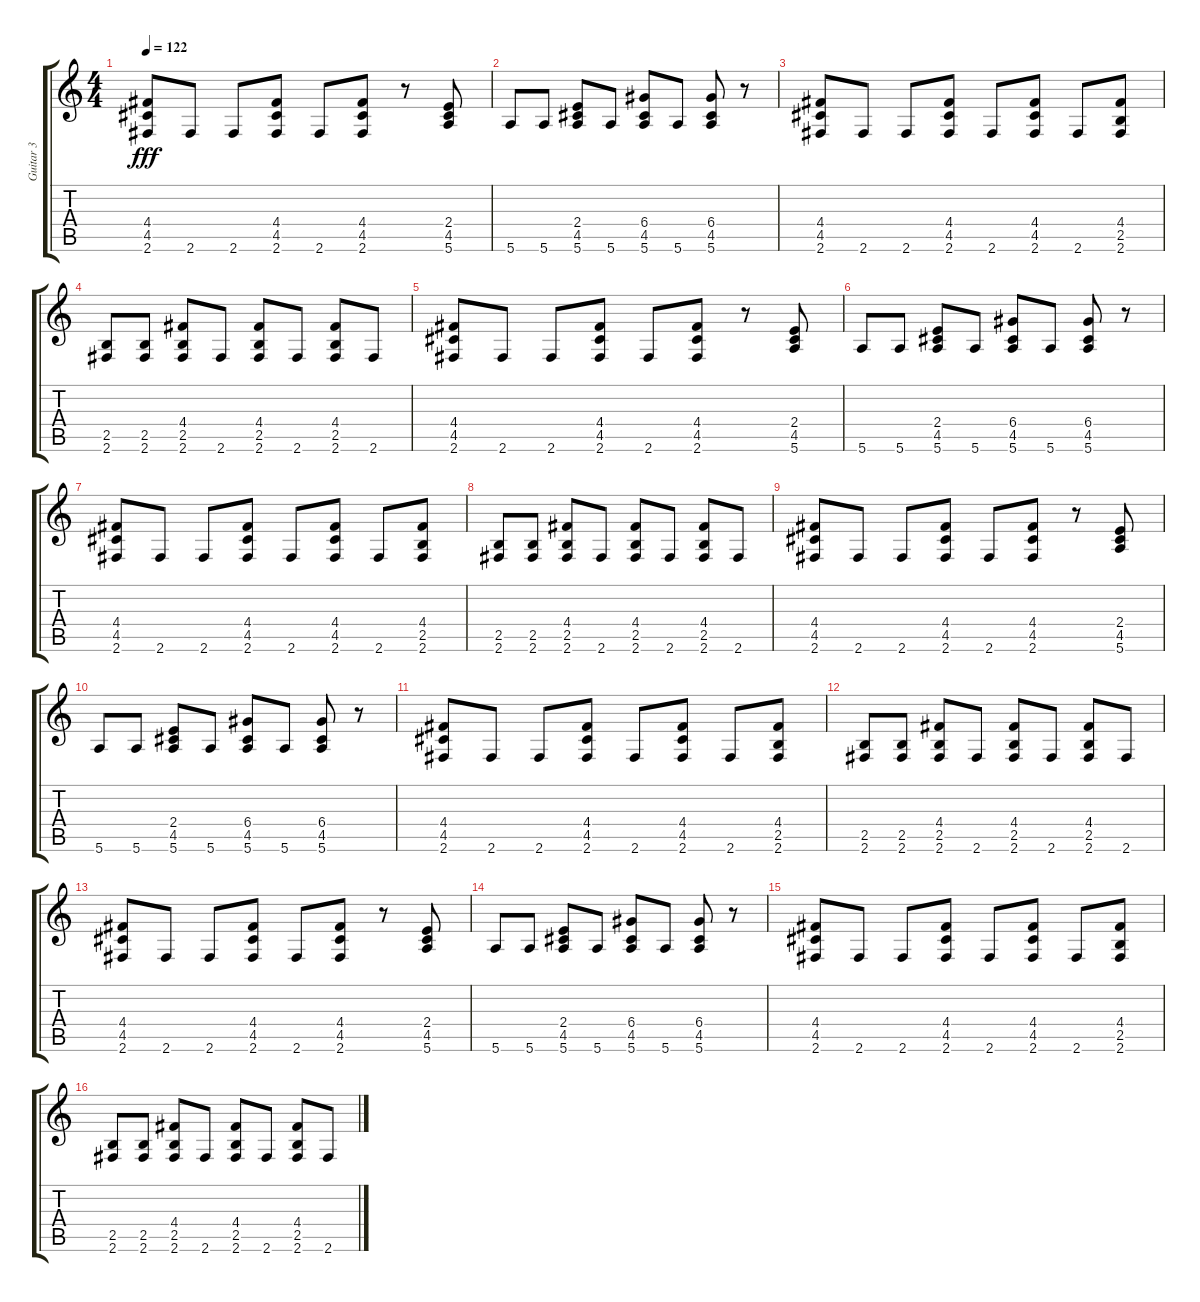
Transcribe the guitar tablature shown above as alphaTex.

\track ("Guitar 3" "Guitar 3") {instrument overdrivenguitar}
\staff {score tabs}
\tuning (E4 B3 G3 D3 A2 E2) {hide}
\ts (4 4)
\tempo 122
\clef g2
\ks c
(4.4 4.5 2.6).8{dy fff} 2.6.8 2.6.8 (4.4 4.5 2.6).8 2.6.8 (4.4 4.5 2.6).8 r.8 (2.4 4.5 5.6).8 |
5.6.8 5.6.8 (2.4 4.5 5.6).8 5.6.8 (6.4 4.5 5.6).8 5.6.8 (6.4 4.5 5.6).8 r.8 |
(4.4 4.5 2.6).8 2.6.8 2.6.8 (4.4 4.5 2.6).8 2.6.8 (4.4 4.5 2.6).8 2.6.8 (4.4 2.5 2.6).8 |
(2.5 2.6).8 (2.5 2.6).8 (4.4 2.5 2.6).8 2.6.8 (4.4 2.5 2.6).8 2.6.8 (4.4 2.5 2.6).8 2.6.8 |
(4.4 4.5 2.6).8 2.6.8 2.6.8 (4.4 4.5 2.6).8 2.6.8 (4.4 4.5 2.6).8 r.8 (2.4 4.5 5.6).8 |
5.6.8 5.6.8 (2.4 4.5 5.6).8 5.6.8 (6.4 4.5 5.6).8 5.6.8 (6.4 4.5 5.6).8 r.8 |
(4.4 4.5 2.6).8 2.6.8 2.6.8 (4.4 4.5 2.6).8 2.6.8 (4.4 4.5 2.6).8 2.6.8 (4.4 2.5 2.6).8 |
(2.5 2.6).8 (2.5 2.6).8 (4.4 2.5 2.6).8 2.6.8 (4.4 2.5 2.6).8 2.6.8 (4.4 2.5 2.6).8 2.6.8 |
(4.4 4.5 2.6).8 2.6.8 2.6.8 (4.4 4.5 2.6).8 2.6.8 (4.4 4.5 2.6).8 r.8 (2.4 4.5 5.6).8 |
5.6.8 5.6.8 (2.4 4.5 5.6).8 5.6.8 (6.4 4.5 5.6).8 5.6.8 (6.4 4.5 5.6).8 r.8 |
(4.4 4.5 2.6).8 2.6.8 2.6.8 (4.4 4.5 2.6).8 2.6.8 (4.4 4.5 2.6).8 2.6.8 (4.4 2.5 2.6).8 |
(2.5 2.6).8 (2.5 2.6).8 (4.4 2.5 2.6).8 2.6.8 (4.4 2.5 2.6).8 2.6.8 (4.4 2.5 2.6).8 2.6.8 |
(4.4 4.5 2.6).8 2.6.8 2.6.8 (4.4 4.5 2.6).8 2.6.8 (4.4 4.5 2.6).8 r.8 (2.4 4.5 5.6).8 |
5.6.8 5.6.8 (2.4 4.5 5.6).8 5.6.8 (6.4 4.5 5.6).8 5.6.8 (6.4 4.5 5.6).8 r.8 |
(4.4 4.5 2.6).8 2.6.8 2.6.8 (4.4 4.5 2.6).8 2.6.8 (4.4 4.5 2.6).8 2.6.8 (4.4 2.5 2.6).8 |
(2.5 2.6).8 (2.5 2.6).8 (4.4 2.5 2.6).8 2.6.8 (4.4 2.5 2.6).8 2.6.8 (4.4 2.5 2.6).8 2.6.8
